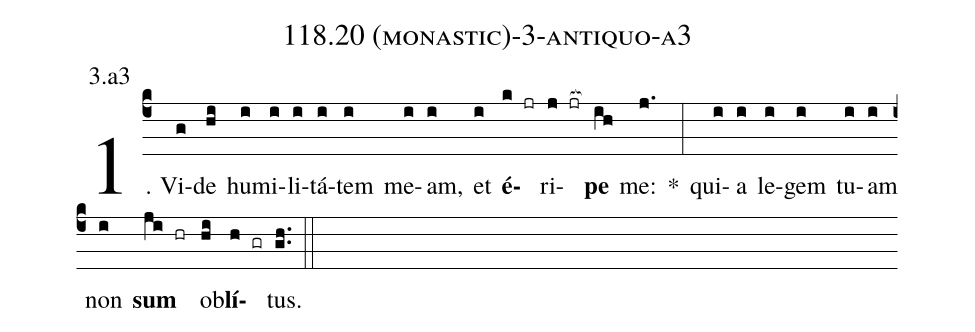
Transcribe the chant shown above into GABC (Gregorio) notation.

name: 118.20 (monastic)-3-antiquo-a3;
annotation: 3.a3;
%%
(c4)1. Vi(g)de(hi) hu(i)mi(i)li(i)tá(i)tem(i) me(i)am,(i) et(i) <b>é</b>(k jr)ri(j jr[ocb:1{])<b>pe</b>(ih[ocb:0}]) me:(j.) *(:) qui(i)a(i) le(i)gem(i) tu(i)am(i) non(i) <b>sum</b>(ji hr) ob(hi)<b>lí</b>(h gr)tus.(gh..) (::)
